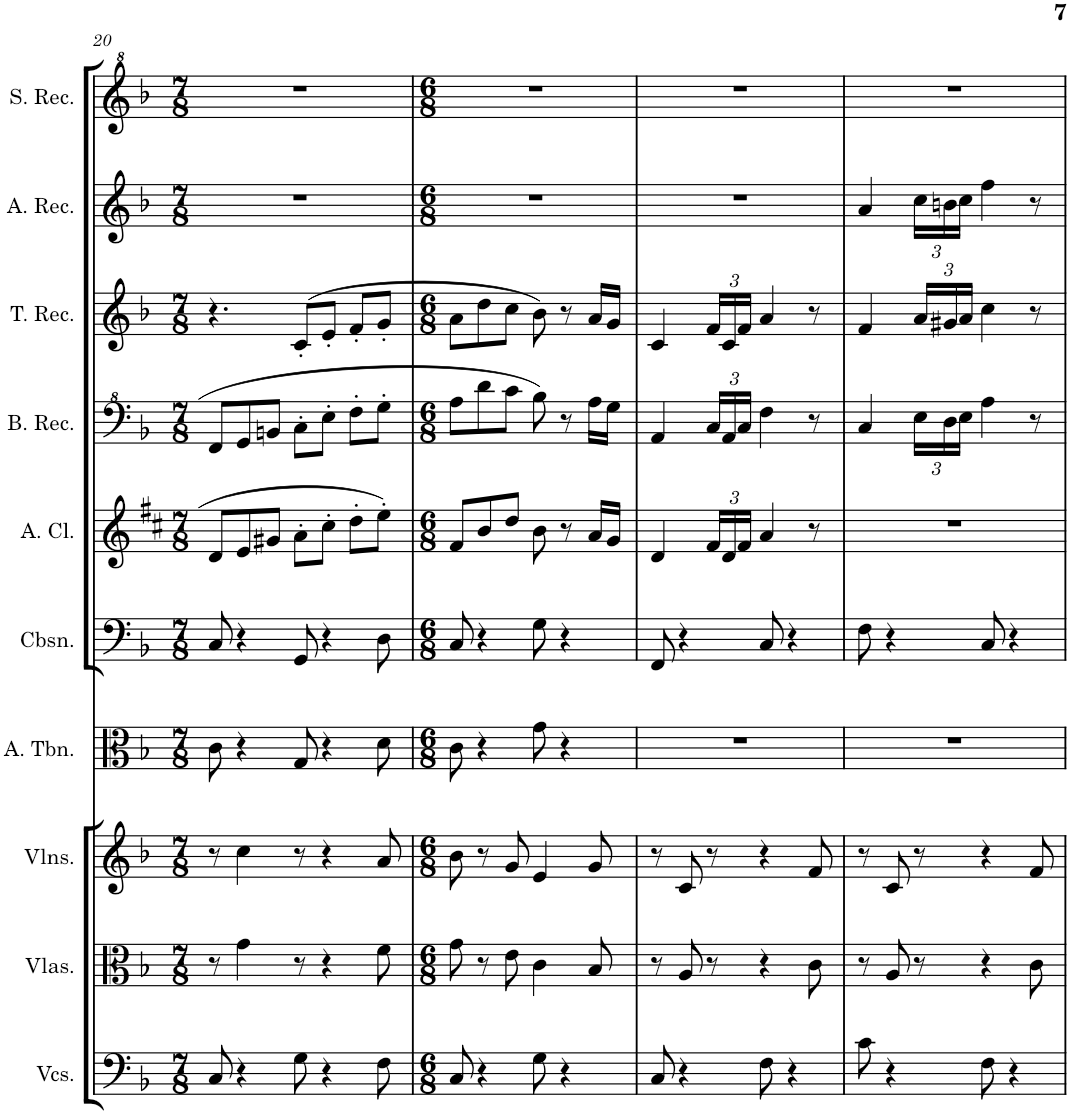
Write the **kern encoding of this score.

**kern	**kern	**kern	**kern	**kern	**kern	**kern	**kern	**kern	**kern
*part10	*part9	*part8	*part7	*part6	*part5	*part4	*part3	*part2	*part1
*staff10	*staff9	*staff8	*staff7	*staff6	*staff5	*staff4	*staff3	*staff2	*staff1
*I"Violoncellos	*I"Violas	*I"Violins	*I"Alto Trombone	*I"Contrabassoon	*I"Alto Clarinet	*I"Bass Recorder	*I"Tenor Recorder	*I"Alto Recorder	*I"Soprano Recorder
*I'Vcs.	*I'Vlas.	*I'Vlns.	*I'A. Tbn.	*I'Cbsn.	*I'A. Cl.	*I'B. Rec.	*I'T. Rec.	*I'A. Rec.	*I'S. Rec.
!!LO:PB:g=z
*clefF4	*clefC3	*clefG2	*clefC3	*clefF4	*clefG2	*clefF^4	*clefG2	*clefG2	*clefG^2
*	*	*	*	*Trd7c12	*Trd5c9	*	*	*	*
*k[b-]	*k[b-]	*k[b-]	*k[b-]	*k[b-]	*k[f#c#]	*k[b-]	*k[b-]	*k[b-]	*k[b-]
*M7/8	*M7/8	*M7/8	*M7/8	*M7/8	*M7/8	*M7/8	*M7/8	*M7/8	*M7/8
=20	=20	=20	=20	=20	=20	=20	=20	=20	=20
8C/	8r	8r	8c\	8C/	8d/L	8F/L	4.r	2..r	2..r
4r	4g\	4cc\	4r	4r	8e/	8G/	.	.	.
.	.	.	.	.	8g#X/J	8Bn/J	.	.	.
8G\	8r	8r	8G/	8GG/	8a'\L	8c'\L	(8c'/L	.	.
4r	4r	4r	4r	4r	8cc#'\J	8e'\J	8e'/J	.	.
.	.	.	.	.	8dd'\L	8f'\L	8f'/L	.	.
8F\	8f\	8a/	8d\	8D\	8ee'\J	8g'\J	8g'/J	.	.
=21	=21	=21	=21	=21	=21	=21	=21	=21	=21
*M6/8	*M6/8	*M6/8	*M6/8	*M6/8	*M6/8	*M6/8	*M6/8	*M6/8	*M6/8
8C/	8g\	8b-\	8c\	8C/	8f#/L	8a\L	8a\L	2.r	2.r
4r	8r	8r	4r	4r	8b/	8dd\	8dd\	.	.
.	8e\	8g/	.	.	8dd/J	8cc\J	8cc\J	.	.
8G\	4c\	4e/	8g\	8G\	8b\	8b-\	8b-\)	.	.
4r	.	.	4r	4r	8r	8r	8r	.	.
.	8B-/	8g/	.	.	16a/LL	16a\LL	16a/LL	.	.
.	.	.	.	.	16g/JJ	16g\JJ	16g/JJ	.	.
=22	=22	=22	=22	=22	=22	=22	=22	=22	=22
8C/	8r	8r	2.r	8FF/	4d/	4A/	4c/	2.r	2.r
4r	8A/	8c/	.	4r	.	.	.	.	.
*	*	*	*	*	*Xbrackettup	*Xbrackettup	*Xbrackettup	*	*
.	8r	8r	.	.	24f#/LL	24c/LL	24f/LL	.	.
.	.	.	.	.	24d/	24A/	24c/	.	.
.	.	.	.	.	24f#/JJ	24c/JJ	24f/JJ	.	.
8F\	4r	4r	.	8C/	4a/	4f\	4a/	.	.
4r	.	.	.	4r	.	.	.	.	.
.	8c\	8f/	.	.	8r	8r	8r	.	.
=23	=23	=23	=23	=23	=23	=23	=23	=23	=23
8c\	8r	8r	2.r	8F\	2.r	4c/	4f/	4a/	2.r
4r	8A/	8c/	.	4r	.	.	.	.	.
*	*	*	*	*	*	*	*	*Xbrackettup	*
.	8r	8r	.	.	.	24e\LL	24a/LL	24cc\LL	.
.	.	.	.	.	.	24d\	24g#X/	24bn\	.
.	.	.	.	.	.	24e\JJ	24a/JJ	24cc\JJ	.
8F\	4r	4r	.	8C/	.	4a\	4cc\	4ff\	.
4r	.	.	.	4r	.	.	.	.	.
.	8c\	8f/	.	.	.	8r	8r	8r	.
=	=	=	=	=	=	=	=	=	=
*-	*-	*-	*-	*-	*-	*-	*-	*-	*-
